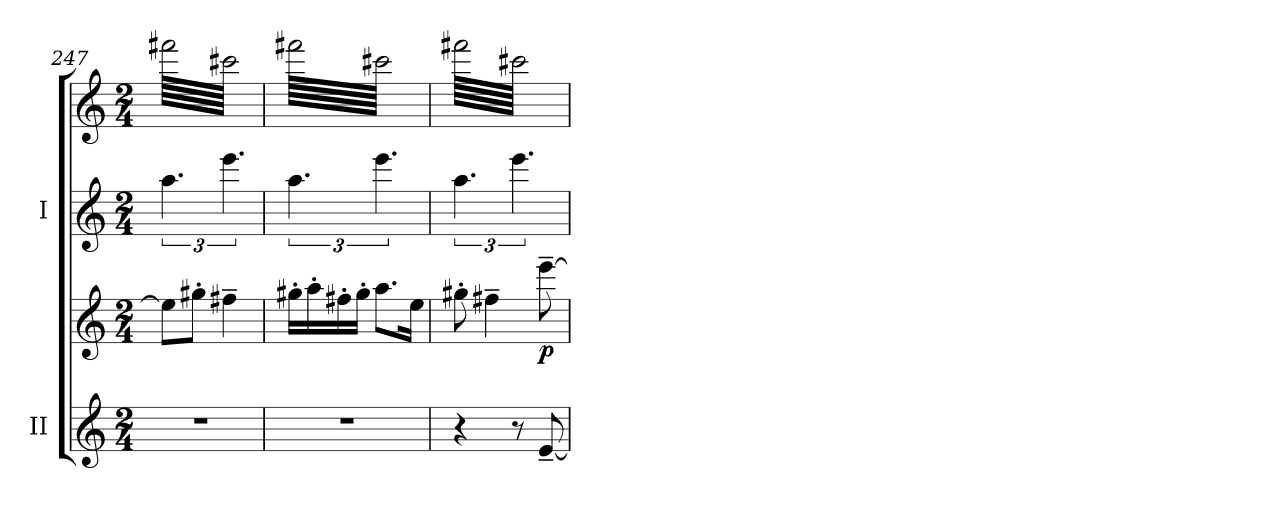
**kern	**kern	**dynam	**kern	**kern
*part2	*part2	*part2	*part1	*part1
*staff4	*staff3	*staff3/4	*staff2	*staff1
*I"II	*	*	*I"I	*
*I'II	*	*	*I'I	*
*clefG2	*clefG2	*	*clefG2	*clefG2
*k[]	*k[]	*	*k[]	*k[]
*a:	*a:	*	*a:	*a:
*M2/4	*M2/4	*	*M2/4	*M2/4
=247	=247	=247	=247	=247
*	*	*	*	*tremolo
2r	8ee\L]	.	6.aa\	(64fff#X\LLLL
.	.	.	.	64ccc#X\)
.	.	.	.	64fff#X\
.	.	.	.	64ccc#X\)
.	.	.	.	64fff#X\
.	.	.	.	64ccc#X\)
.	.	.	.	64fff#X\
.	.	.	.	64ccc#X\)
.	8gg#X'\J	.	.	64fff#X\
.	.	.	.	64ccc#X\)
.	.	.	.	64fff#X\
.	.	.	.	64ccc#X\)
.	.	.	.	64fff#X\
.	.	.	.	64ccc#X\)
.	.	.	.	64fff#X\
.	.	.	.	64ccc#X\)
.	4ff#X~\	.	6.eee\	64fff#X\
.	.	.	.	64ccc#X\)
.	.	.	.	64fff#X\
.	.	.	.	64ccc#X\)
.	.	.	.	64fff#X\
.	.	.	.	64ccc#X\)
.	.	.	.	64fff#X\
.	.	.	.	64ccc#X\)
.	.	.	.	64fff#X\
.	.	.	.	64ccc#X\)
.	.	.	.	64fff#X\
.	.	.	.	64ccc#X\)
.	.	.	.	64fff#X\
.	.	.	.	64ccc#X\)
.	.	.	.	64fff#X\
.	.	.	.	64ccc#X\)JJJJ
!!LO:LB:g=z
=248	=248	=248	=248	=248
2r	16gg#X'\LL	.	6.aa\	(64fff#X\LLLL
.	.	.	.	64ccc#X\)
.	.	.	.	64fff#X\
.	.	.	.	64ccc#X\)
.	16aa'\	.	.	64fff#X\
.	.	.	.	64ccc#X\)
.	.	.	.	64fff#X\
.	.	.	.	64ccc#X\)
.	16ff#X'\	.	.	64fff#X\
.	.	.	.	64ccc#X\)
.	.	.	.	64fff#X\
.	.	.	.	64ccc#X\)
.	16gg#'\JJ	.	.	64fff#X\
.	.	.	.	64ccc#X\)
.	.	.	.	64fff#X\
.	.	.	.	64ccc#X\)
.	8.aa\L	.	6.eee\	64fff#X\
.	.	.	.	64ccc#X\)
.	.	.	.	64fff#X\
.	.	.	.	64ccc#X\)
.	.	.	.	64fff#X\
.	.	.	.	64ccc#X\)
.	.	.	.	64fff#X\
.	.	.	.	64ccc#X\)
.	.	.	.	64fff#X\
.	.	.	.	64ccc#X\)
.	.	.	.	64fff#X\
.	.	.	.	64ccc#X\)
.	16ee\Jk	.	.	64fff#X\
.	.	.	.	64ccc#X\)
.	.	.	.	64fff#X\
.	.	.	.	64ccc#X\)JJJJ
=249	=249	=249	=249	=249
4r	8gg#X'\	.	6.aa\	(64fff#X\LLLL
.	.	.	.	64ccc#X\)
.	.	.	.	64fff#X\
.	.	.	.	64ccc#X\)
.	.	.	.	64fff#X\
.	.	.	.	64ccc#X\)
.	.	.	.	64fff#X\
.	.	.	.	64ccc#X\)
.	4ff#X~\	.	.	64fff#X\
.	.	.	.	64ccc#X\)
.	.	.	.	64fff#X\
.	.	.	.	64ccc#X\)
.	.	.	.	64fff#X\
.	.	.	.	64ccc#X\)
.	.	.	.	64fff#X\
.	.	.	.	64ccc#X\)
8r	.	.	6.eee\	64fff#X\
.	.	.	.	64ccc#X\)
.	.	.	.	64fff#X\
.	.	.	.	64ccc#X\)
.	.	.	.	64fff#X\
.	.	.	.	64ccc#X\)
.	.	.	.	64fff#X\
.	.	.	.	64ccc#X\)
!	!	!LO:DY:b	!	!
[8e~/	[8eee~\	p	.	64fff#X\
.	.	.	.	64ccc#X\)
.	.	.	.	64fff#X\
.	.	.	.	64ccc#X\)
.	.	.	.	64fff#X\
.	.	.	.	64ccc#X\)
.	.	.	.	64fff#X\
.	.	.	.	64ccc#X\)JJJJ
*	*	*	*	*Xtremolo
.	.	.	.	.
.	.	.	.	.
.	.	.	.	.
.	.	.	.	.
.	.	.	.	.
.	.	.	.	.
.	.	.	.	.
.	.	.	.	.
.	.	.	.	.
.	.	.	.	.
.	.	.	.	.
.	.	.	.	.
.	.	.	.	.
.	.	.	.	.
.	.	.	.	.
.	.	.	.	.
=	=	=	=	=
*-	*-	*-	*-	*-
